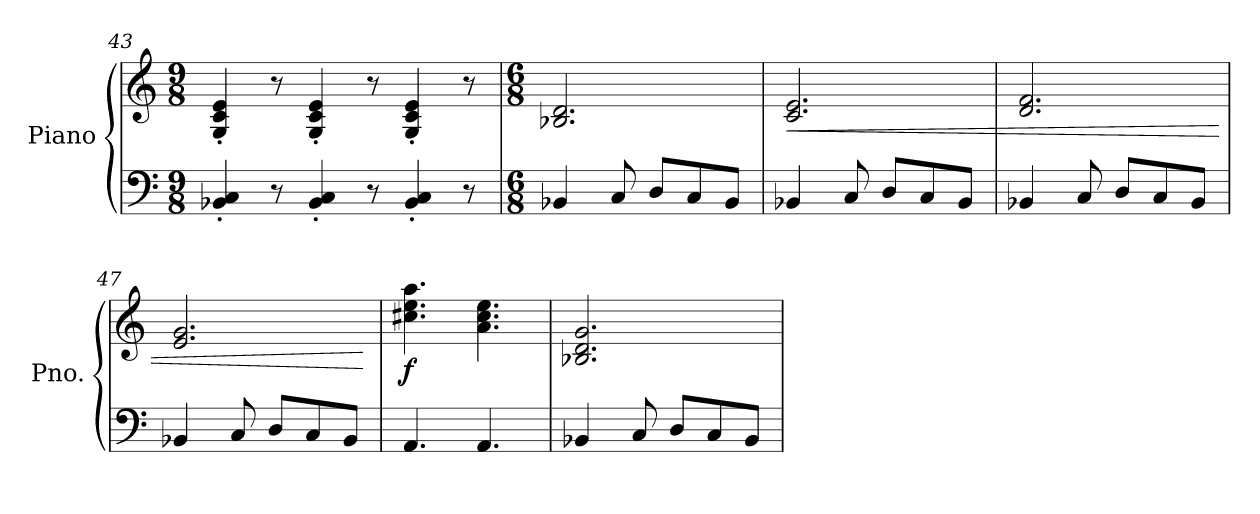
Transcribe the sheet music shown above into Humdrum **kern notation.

**kern	**kern	**dynam
*part1	*part1	*part1
*staff2	*staff1	*staff1/2
*I"Piano	*	*
*I'Pno.	*	*
*clefF4	*clefG2	*
*k[]	*k[]	*
*M9/8	*M9/8	*
=43	=43	=43
4BB-X/' 4C/'	4G/' 4c/' 4e/'	.
8r	8r	.
4BB-/' 4C/'	4G/' 4c/' 4e/'	.
8r	8r	.
4BB-/' 4C/'	4G/' 4c/' 4e/'	.
8r	8r	.
=44	=44	=44
*M6/8	*M6/8	*
4BB-X/	2.B-X/ 2.d/	.
8C/	.	.
8D/L	.	.
8C/	.	.
8BB-/J	.	.
=45	=45	=45
!	!	!LO:HP:b
4BB-X/	2.c/ 2.e/	<
8C/	.	.
8D/L	.	.
8C/	.	.
8BB-/J	.	.
=46	=46	=46
4BB-X/	2.d/ 2.f/	.
8C/	.	.
8D/L	.	.
8C/	.	.
8BB-/J	.	.
!!LO:LB:g=z
=47	=47	=47
4BB-X/	2.e/ 2.g/	.
8C/	.	.
8D/L	.	.
8C/	.	.
8BB-/J	.	.
.	.	[
=48	=48	=48
!	!	!LO:DY:b
4.AA/	4.cc#X\ 4.ee\ 4.aa\	f
4.AA/	4.a\ 4.cc#\ 4.ee\	.
=49	=49	=49
4BB-X/	2.B-X/ 2.d/ 2.g/	.
8C/	.	.
8D/L	.	.
8C/	.	.
8BB-/J	.	.
=	=	=
*-	*-	*-
